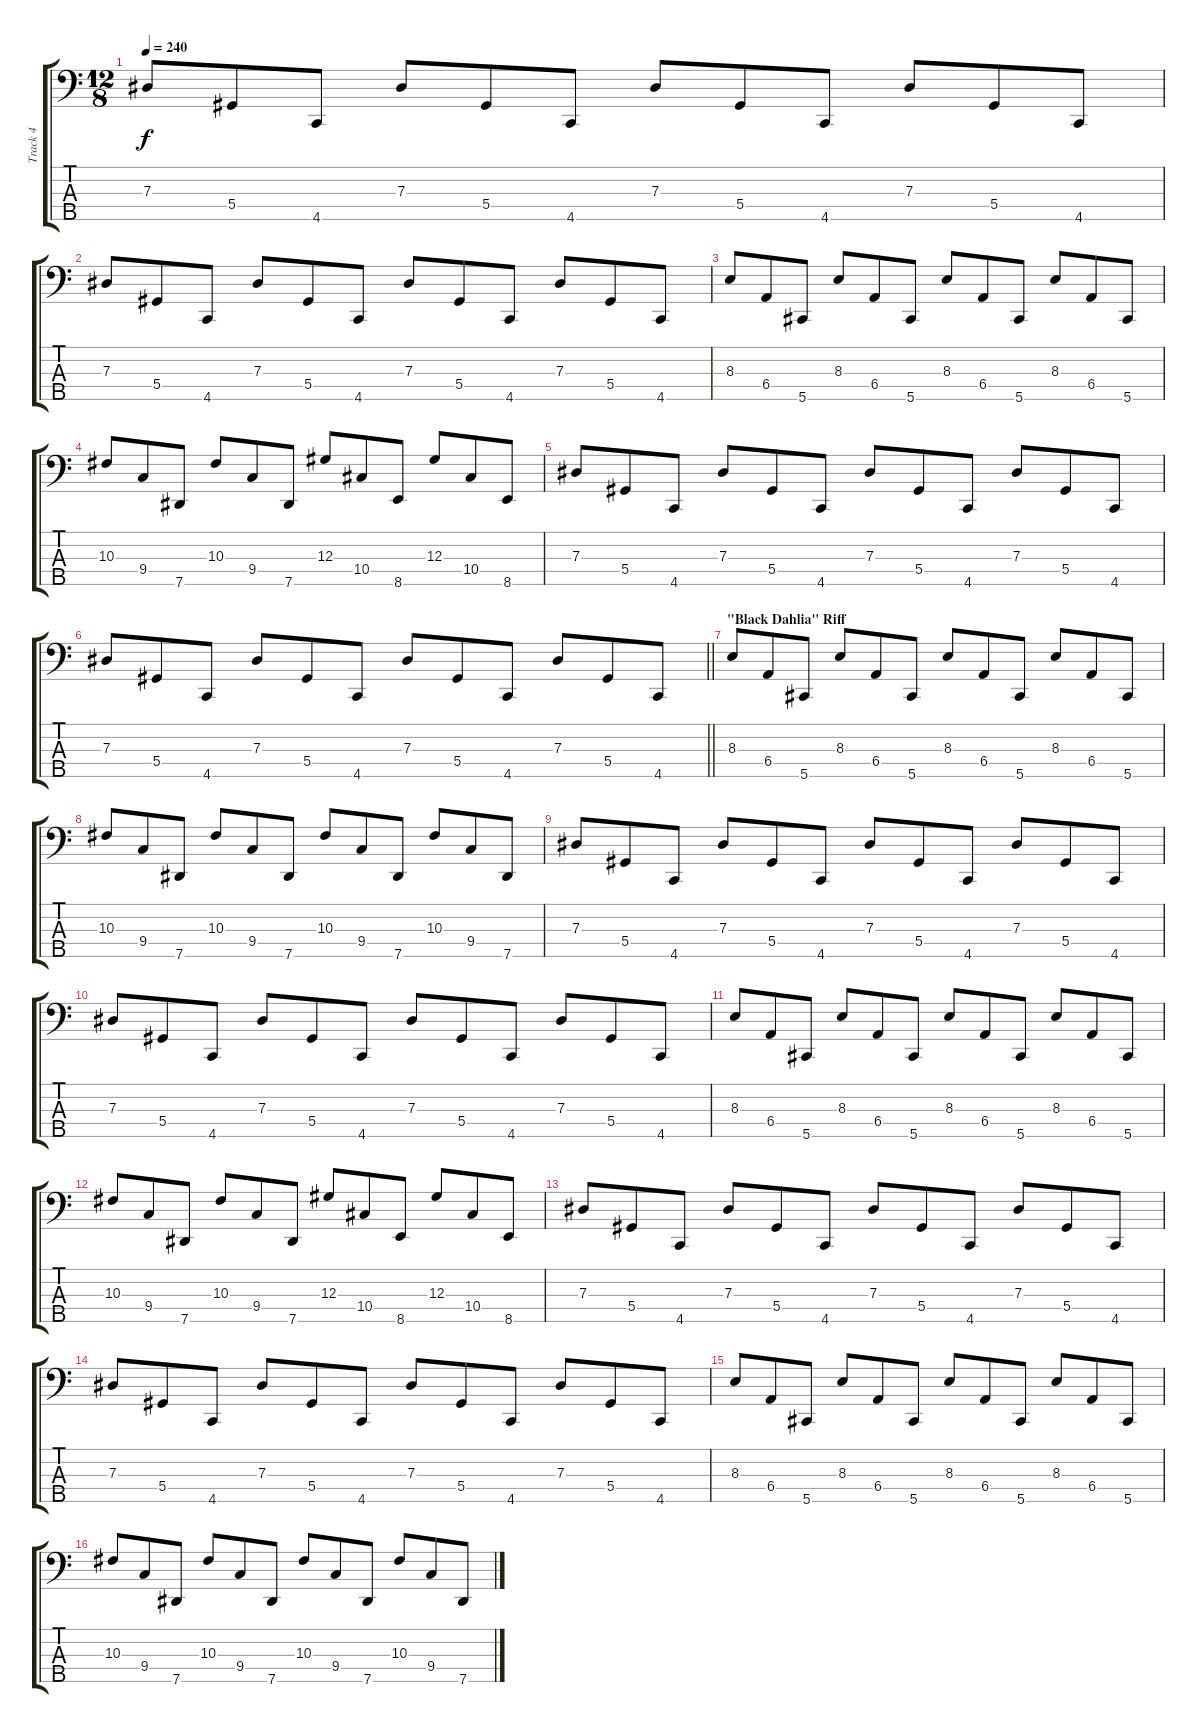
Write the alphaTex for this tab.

\track ("Track 4" "Track 4") {instrument electricbassfinger}
\staff {score tabs}
\tuning (Gb2 Db2 Ab1 Eb1 Ab0) {hide}
\ts (12 8)
\tempo 240
\clef f4
\ks c
7.3.8{dy f} 5.4.8 4.5.8 7.3.8 5.4.8 4.5.8 7.3.8 5.4.8 4.5.8 7.3.8 5.4.8 4.5.8 |
7.3.8 5.4.8 4.5.8 7.3.8 5.4.8 4.5.8 7.3.8 5.4.8 4.5.8 7.3.8 5.4.8 4.5.8 |
8.3.8 6.4.8 5.5.8 8.3.8 6.4.8 5.5.8 8.3.8 6.4.8 5.5.8 8.3.8 6.4.8 5.5.8 |
10.3.8 9.4.8 7.5.8 10.3.8 9.4.8 7.5.8 12.3.8 10.4.8 8.5.8 12.3.8 10.4.8 8.5.8 |
7.3.8 5.4.8 4.5.8 7.3.8 5.4.8 4.5.8 7.3.8 5.4.8 4.5.8 7.3.8 5.4.8 4.5.8 |
\barLineRight lightlight
7.3.8 5.4.8 4.5.8 7.3.8 5.4.8 4.5.8 7.3.8 5.4.8 4.5.8 7.3.8 5.4.8 4.5.8 |
\section ("" "\"Black Dahlia\" Riff")
8.3.8{volume 13} 6.4.8 5.5.8 8.3.8 6.4.8 5.5.8 8.3.8 6.4.8 5.5.8 8.3.8 6.4.8 5.5.8 |
10.3.8 9.4.8 7.5.8 10.3.8 9.4.8 7.5.8 10.3.8 9.4.8 7.5.8 10.3.8 9.4.8 7.5.8 |
7.3.8 5.4.8 4.5.8 7.3.8 5.4.8 4.5.8 7.3.8 5.4.8 4.5.8 7.3.8 5.4.8 4.5.8 |
7.3.8 5.4.8 4.5.8 7.3.8 5.4.8 4.5.8 7.3.8 5.4.8 4.5.8 7.3.8 5.4.8 4.5.8 |
8.3.8 6.4.8 5.5.8 8.3.8 6.4.8 5.5.8 8.3.8 6.4.8 5.5.8 8.3.8 6.4.8 5.5.8 |
10.3.8 9.4.8 7.5.8 10.3.8 9.4.8 7.5.8 12.3.8 10.4.8 8.5.8 12.3.8 10.4.8 8.5.8 |
7.3.8 5.4.8 4.5.8 7.3.8 5.4.8 4.5.8 7.3.8 5.4.8 4.5.8 7.3.8 5.4.8 4.5.8 |
7.3.8 5.4.8 4.5.8 7.3.8 5.4.8 4.5.8 7.3.8 5.4.8 4.5.8 7.3.8 5.4.8 4.5.8 |
8.3.8 6.4.8 5.5.8 8.3.8 6.4.8 5.5.8 8.3.8 6.4.8 5.5.8 8.3.8 6.4.8 5.5.8 |
10.3.8 9.4.8 7.5.8 10.3.8 9.4.8 7.5.8 10.3.8 9.4.8 7.5.8 10.3.8 9.4.8 7.5.8
